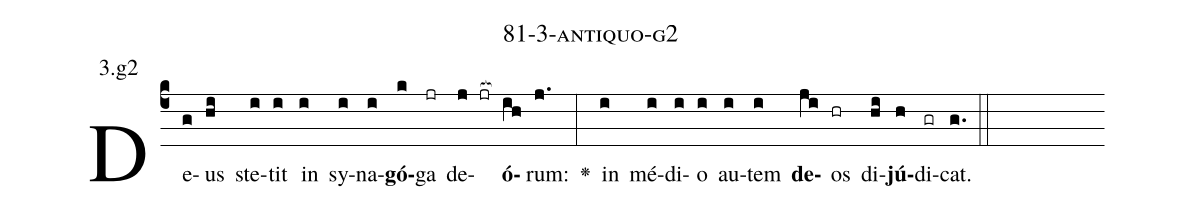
name: 81-3-antiquo-g2;
annotation: 3.g2;
%%
(c4)De(g)us(hi) ste(i)tit(i) in(i) sy(i)na(i)<b>gó</b>(k)ga(jr) de(j jr[ocb:1{])<b>ó</b>(ih[ocb:0}])rum:(j.) <v>\greheightstar</v>(:) in(i) mé(i)di(i)o(i) au(i)tem(i) <b>de</b>(ji)os(hr) di(hi)<b>jú</b>(h)di(gr)cat.(g.) (::)


%E(i) u(i) o(ji) u(hi) a(h) e.(g.) (::)
